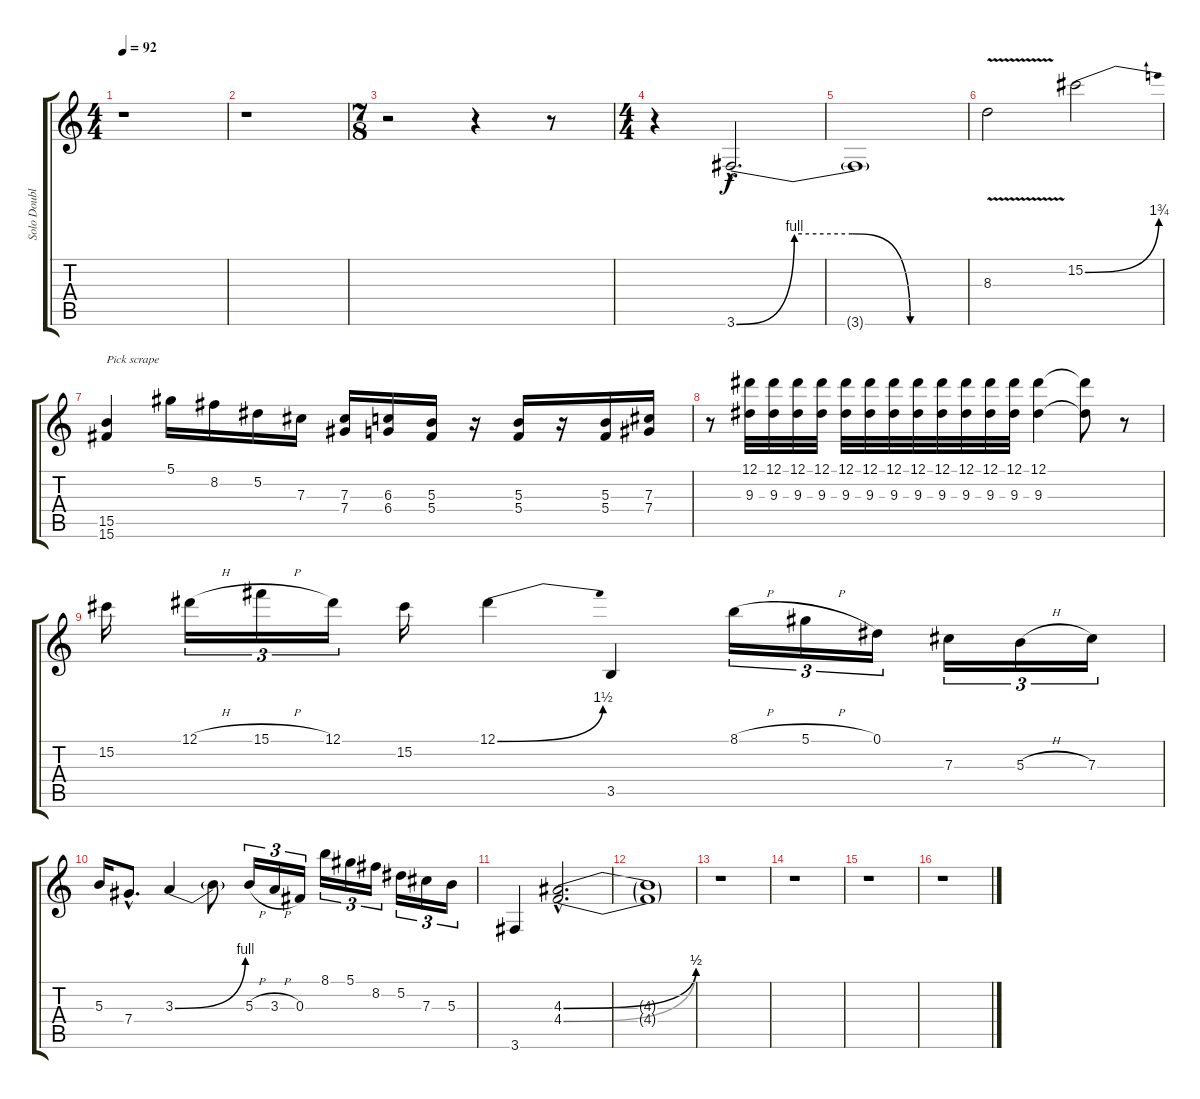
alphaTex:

\track ("Solo Double(Not On Album)" "Solo Doubl") {instrument guitarharmonics}
\staff {score tabs}
\tuning (Eb4 Bb3 Gb3 Db3 Ab2 Eb2) {hide}
\ts (4 4)
\tempo 92
\clef g2
\ks c
r.1{dy f} |
r.1 |
\ts (7 8)
r.2 r.4 r.8 |
\ts (4 4)
r.4 3.6{be (custom 0 0 15 4 30 4 45 0 60 0) hac}.2{d} |
3.6{t}.1 |
8.3{v}.2 15.2{be (bend 0 0 60 7)}.2 |
(15.5 15.6).4{txt "Pick scrape"} 5.1.16 8.2.16 5.2.16 7.3.16 (7.3 7.4).16 (6.3 6.4).16 (5.3 5.4).16 r.16 (5.3 5.4).16 r.16 (5.3 5.4).16 (7.3 7.4).16 |
r.8 (12.1 9.3).32 (12.1 9.3).32 (12.1 9.3).32 (12.1 9.3).32 (12.1 9.3).32 (12.1 9.3).32 (12.1 9.3).32 (12.1 9.3).32 (12.1 9.3).32 (12.1 9.3).32 (12.1 9.3).32 (12.1 9.3).32 (12.1 9.3).4 (12.1{t} 9.3{t}).8 r.8 |
15.2.16 12.1{h}.16{tu (3 2)} 15.1{h}.16{tu (3 2)} 12.1.16{tu (3 2)} 15.2.16 12.1{be (bend 0 0 60 6)}.4 3.5.4 8.1{h}.16{tu (3 2)} 5.1{h}.16{tu (3 2)} 0.1.16{tu (3 2)} 7.3.16{tu (3 2)} 5.3{h}.16{tu (3 2)} 7.3.16{tu (3 2)} |
5.3.16 7.4{hac}.8{d} 3.3{be (bend 0 0 60 4)}.4 3.3{t}.8 5.3{h}.16{tu (3 2)} 3.3{h}.16{tu (3 2)} 0.3.16{tu (3 2)} 8.1.16{tu (3 2)} 5.1.16{tu (3 2)} 8.2.16{tu (3 2)} 5.2.16{tu (3 2)} 7.3.16{tu (3 2)} 5.3.16{tu (3 2)} |
3.6.4 (4.3{be (bend 0 0 60 2) hac} 4.4{be (bend 0 0 60 2) hac}).2{d} |
(4.3{t} 4.4{t}).1 |
r.1 |
r.1 |
r.1 |
r.1
